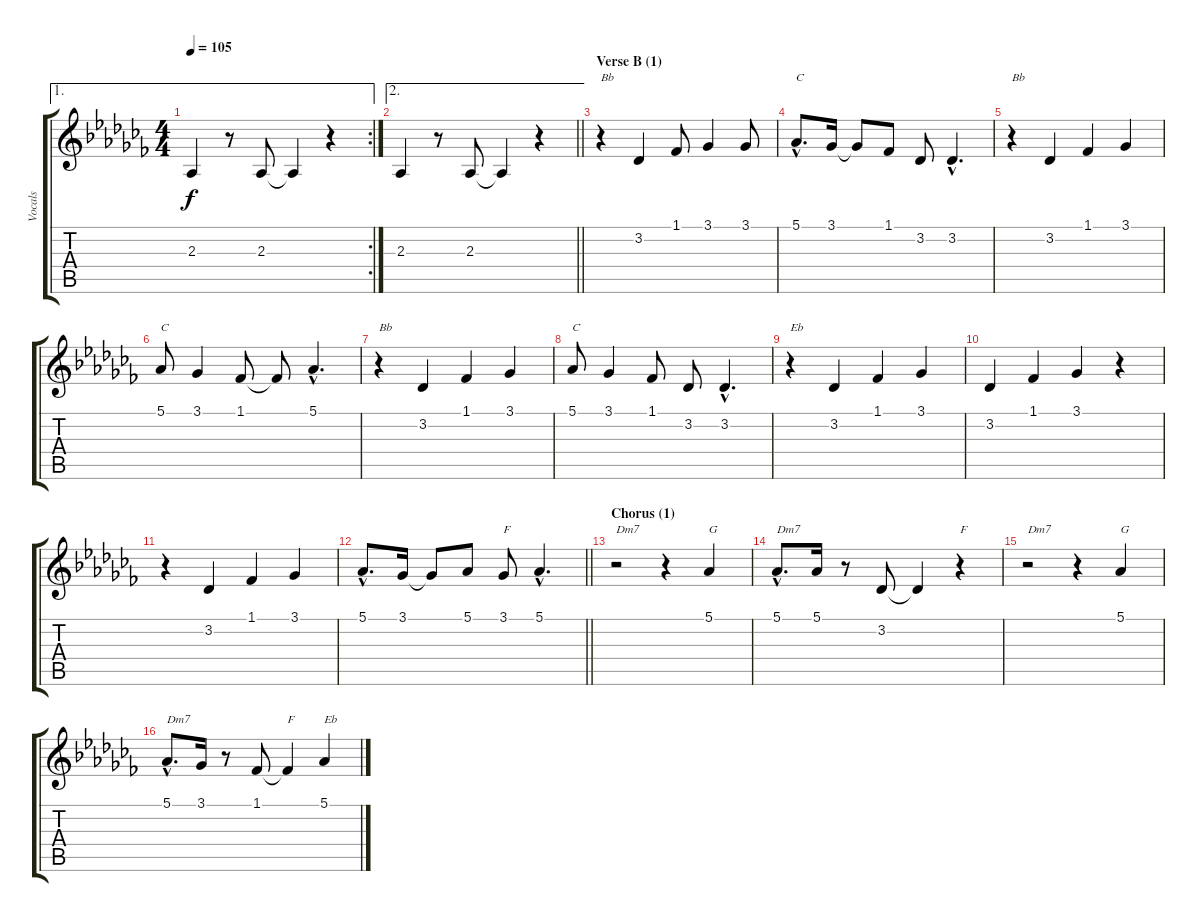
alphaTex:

\track ("Vocals" "Vocals") {instrument sopranosax}
\staff {score tabs}
\tuning (Eb4 Bb3 Gb3 Db3 Ab2 Eb2) {hide}
\ae 1
\rc 2
\ts (4 4)
\tempo 105
\clef g2
\ks abminor
2.3.4{dy f} r.8 2.3.8 2.3{t}.4 r.4 |
\ae 2
\barLineRight lightlight
2.3.4 r.8 2.3.8 2.3{t}.4 r.4 |
\section ("" "Verse B (1)")
r.4{txt "Bb"} 3.2.4 1.1.8 3.1.4 3.1.8 |
5.1{hac}.8{d txt "C"} 3.1.16 3.1{t}.8 1.1.8 3.2.8 3.2{hac}.4{d} |
r.4{txt "Bb"} 3.2.4 1.1.4 3.1.4 |
5.1.8{txt "C"} 3.1.4 1.1.8 1.1{t}.8 5.1{hac}.4{d} |
r.4{txt "Bb"} 3.2.4 1.1.4 3.1.4 |
5.1.8{txt "C"} 3.1.4 1.1.8 3.2.8 3.2{hac}.4{d} |
r.4{txt "Eb"} 3.2.4 1.1.4 3.1.4 |
3.2.4 1.1.4 3.1.4 r.4 |
r.4 3.2.4 1.1.4 3.1.4 |
\barLineRight lightlight
5.1{hac}.8{d} 3.1.16 3.1{t}.8 5.1.8 3.1.8{txt "F"} 5.1{hac}.4{d} |
\section ("" "Chorus (1)")
r.2{txt "Dm7"} r.4 5.1.4{txt "G"} |
5.1{hac}.8{d txt "Dm7"} 5.1.16 r.8 3.2.8 3.2{t}.4 r.4{txt "F"} |
r.2{txt "Dm7"} r.4 5.1.4{txt "G"} |
5.1{hac}.8{d txt "Dm7"} 3.1.16 r.8 1.1.8 1.1{t}.4{txt "F"} 5.1.4{txt "Eb"}
